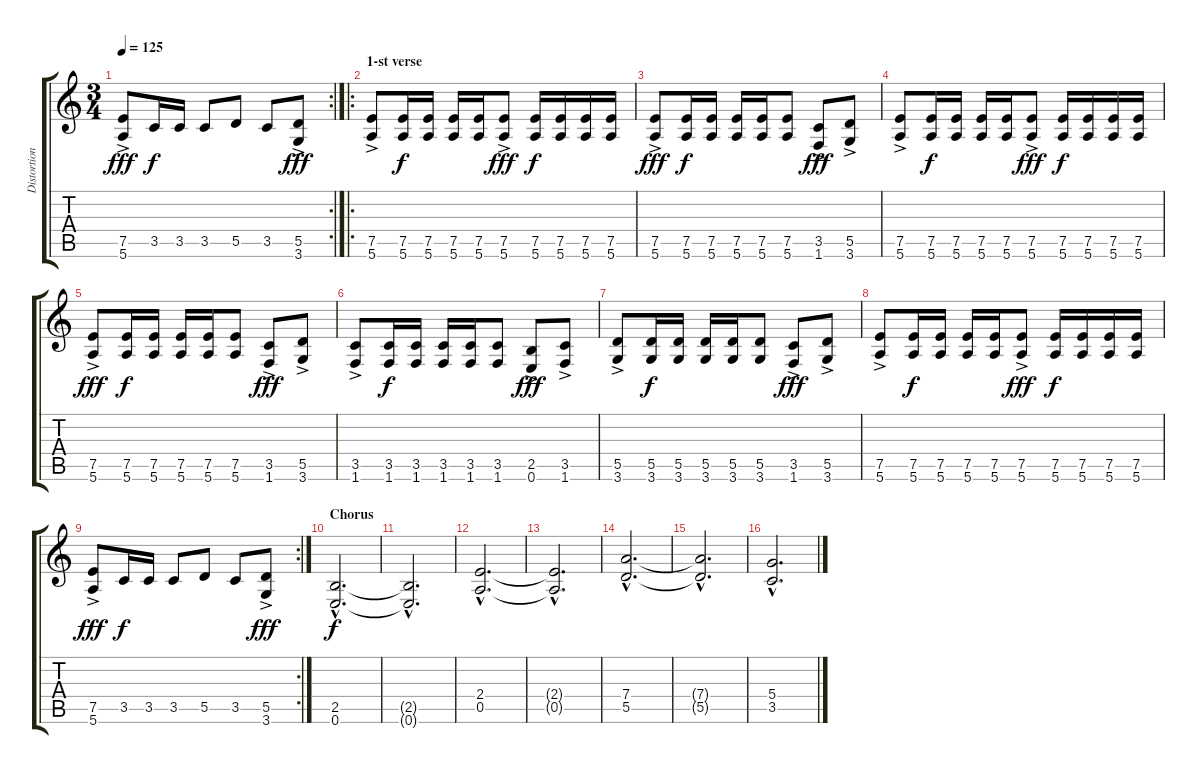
\track ("Distortion" "Distortion") {instrument distortionguitar}
\staff {score tabs}
\tuning (E4 B3 G3 D3 A2 E2) {hide}
\rc 2
\ts (3 4)
\tempo 125
\clef g2
\ks c
(7.5{ac} 5.6).8{dy fff} 3.5.16{dy f} 3.5.16 3.5.8 5.5.8 3.5.8 (5.5{ac} 3.6).8{dy fff} |
\ro
\section ("" "1-st verse")
(7.5{ac} 5.6).8 (7.5 5.6).16{dy f} (7.5 5.6).16 (7.5 5.6).16 (7.5 5.6).16 (7.5{ac} 5.6).8{dy fff} (7.5 5.6).16{dy f} (7.5 5.6).16 (7.5 5.6).16 (7.5 5.6).16 |
(7.5{ac} 5.6).8{dy fff} (7.5 5.6).16{dy f} (7.5 5.6).16 (7.5 5.6).16 (7.5 5.6).16 (7.5 5.6).8 (3.5 1.6{ac}).8{dy fff} (5.5 3.6{ac}).8 |
(7.5{ac} 5.6).8 (7.5 5.6).16{dy f} (7.5 5.6).16 (7.5 5.6).16 (7.5 5.6).16 (7.5{ac} 5.6).8{dy fff} (7.5 5.6).16{dy f} (7.5 5.6).16 (7.5 5.6).16 (7.5 5.6).16 |
(7.5{ac} 5.6).8{dy fff} (7.5 5.6).16{dy f} (7.5 5.6).16 (7.5 5.6).16 (7.5 5.6).16 (7.5 5.6).8 (3.5 1.6{ac}).8{dy fff} (5.5 3.6{ac}).8 |
(3.5{ac} 1.6).8 (3.5 1.6).16{dy f} (3.5 1.6).16 (3.5 1.6).16 (3.5 1.6).16 (3.5 1.6).8 (2.5{ac} 0.6).8{dy fff} (3.5{ac} 1.6).8 |
(5.5{ac} 3.6).8 (5.5 3.6).16{dy f} (5.5 3.6).16 (5.5 3.6).16 (5.5 3.6).16 (5.5 3.6).8 (3.5{ac} 1.6).8{dy fff} (5.5{ac} 3.6).8 |
(7.5{ac} 5.6).8 (7.5 5.6).16{dy f} (7.5 5.6).16 (7.5 5.6).16 (7.5 5.6).16 (7.5{ac} 5.6).8{dy fff} (7.5 5.6).16{dy f} (7.5 5.6).16 (7.5 5.6).16 (7.5 5.6).16 |
\rc 2
(7.5{ac} 5.6).8{dy fff} 3.5.16{dy f} 3.5.16 3.5.8 5.5.8 3.5.8 (5.5{ac} 3.6).8{dy fff} |
\section ("" "Chorus")
(2.5{hac} 0.6{hac}).2{d dy f} |
(2.5{hac t} 0.6{hac t}).2{d} |
(2.4{hac} 0.5{hac}).2{d} |
(2.4{hac t} 0.5{hac t}).2{d} |
(7.4{hac} 5.5{hac}).2{d} |
(7.4{hac t} 5.5{hac t}).2{d} |
(5.4{hac} 3.5{hac}).2{d}
